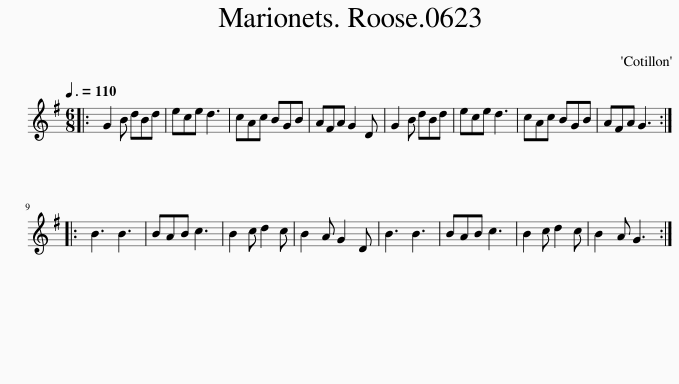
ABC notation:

X:1
L:1/8
Q:3/8=110
M:6/8
I:linebreak $
K:G
V:1 treble
V:1
|: G2 B dBd | ece d3 | cAc BGB | AFA G2 D | G2 B dBd | %5
 ece d3 | cAc BGB | AFA G3 ::$ B3 B3 | BAB c3 | %10
 B2 c d2 c | B2 A G2 D | B3 B3 | BAB c3 | B2 c d2 c | %15
 B2 A G3 :| %16
